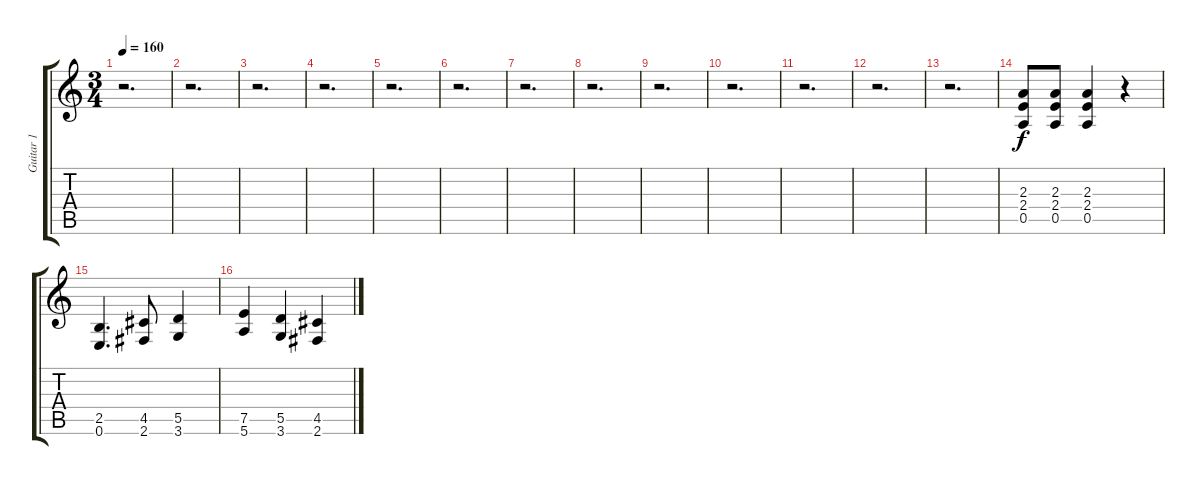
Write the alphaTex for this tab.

\track ("Guitar 1" "Guitar 1") {instrument distortionguitar}
\staff {score tabs}
\tuning (E4 B3 G3 D3 A2 E2) {hide}
\ts (3 4)
\tempo 160
\clef g2
\ks c
r.2{d dy f} |
r.2{d} |
r.2{d} |
r.2{d} |
r.2{d} |
r.2{d} |
r.2{d} |
r.2{d} |
r.2{d} |
r.2{d} |
r.2{d} |
r.2{d} |
r.2{d} |
(2.3 2.4 0.5).8 (2.3 2.4 0.5).8 (2.3 2.4 0.5).4 r.4 |
(2.5 0.6).4{d} (4.5 2.6).8 (5.5 3.6).4 |
(7.5 5.6).4 (5.5 3.6).4 (4.5 2.6).4
